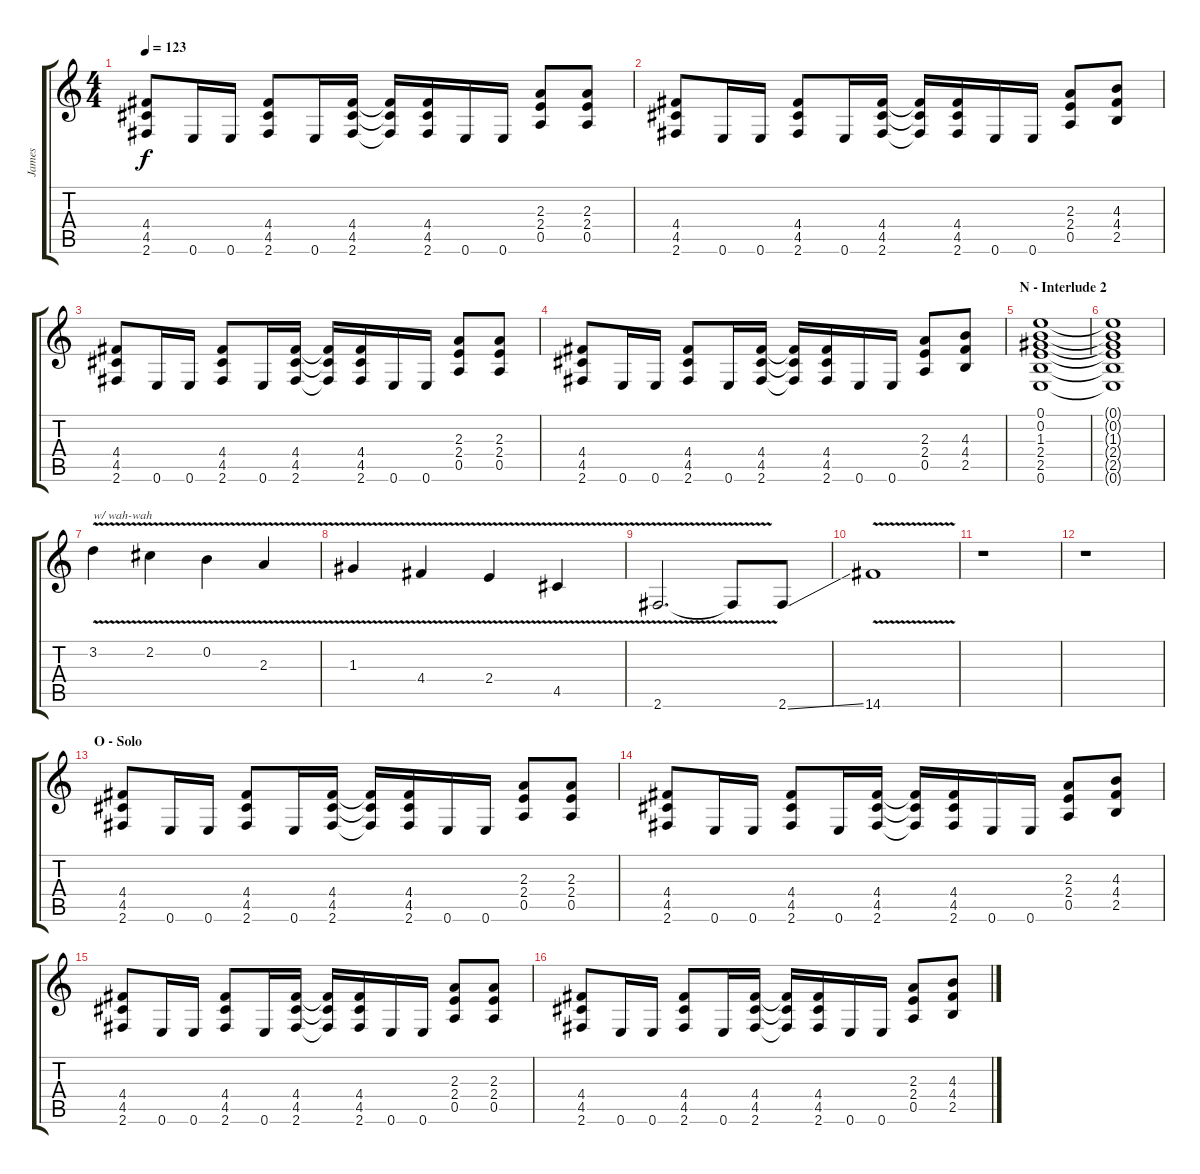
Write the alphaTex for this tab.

\track ("James" "James") {instrument overdrivenguitar}
\staff {score tabs}
\tuning (E4 B3 G3 D3 A2 E2) {hide}
\ts (4 4)
\tempo 123
\clef g2
\ks c
(4.4 4.5 2.6).8{dy f} 0.6.16 0.6.16 (4.4 4.5 2.6).8 0.6.16 (4.4 4.5 2.6).16 (4.4{t} 4.5{t} 2.6{t}).16 (4.4 4.5 2.6).16 0.6.16 0.6.16 (2.3 2.4 0.5).8 (2.3 2.4 0.5).8 |
(4.4 4.5 2.6).8 0.6.16 0.6.16 (4.4 4.5 2.6).8 0.6.16 (4.4 4.5 2.6).16 (4.4{t} 4.5{t} 2.6{t}).16 (4.4 4.5 2.6).16 0.6.16 0.6.16 (2.3 2.4 0.5).8 (4.3 4.4 2.5).8 |
(4.4 4.5 2.6).8 0.6.16 0.6.16 (4.4 4.5 2.6).8 0.6.16 (4.4 4.5 2.6).16 (4.4{t} 4.5{t} 2.6{t}).16 (4.4 4.5 2.6).16 0.6.16 0.6.16 (2.3 2.4 0.5).8 (2.3 2.4 0.5).8 |
(4.4 4.5 2.6).8 0.6.16 0.6.16 (4.4 4.5 2.6).8 0.6.16 (4.4 4.5 2.6).16 (4.4{t} 4.5{t} 2.6{t}).16 (4.4 4.5 2.6).16 0.6.16 0.6.16 (2.3 2.4 0.5).8 (4.3 4.4 2.5).8 |
\section ("" "N - Interlude 2")
(0.1 0.2 1.3 2.4 2.5 0.6).1 |
(0.1{t} 0.2{t} 1.3{t} 2.4{t} 2.5{t} 0.6{t}).1 |
3.2{v}.4{txt "w/ wah-wah"} 2.2{v}.4 0.2{v}.4 2.3{v}.4 |
1.3{v}.4 4.4{v}.4 2.4{v}.4 4.5{v}.4 |
2.6{v}.2{d} 2.6{t}.8 2.6{ss}.8 |
14.6{v}.1 |
r.1 |
r.1 |
\section ("" "O - Solo")
(4.4 4.5 2.6).8 0.6.16 0.6.16 (4.4 4.5 2.6).8 0.6.16 (4.4 4.5 2.6).16 (4.4{t} 4.5{t} 2.6{t}).16 (4.4 4.5 2.6).16 0.6.16 0.6.16 (2.3 2.4 0.5).8 (2.3 2.4 0.5).8 |
(4.4 4.5 2.6).8 0.6.16 0.6.16 (4.4 4.5 2.6).8 0.6.16 (4.4 4.5 2.6).16 (4.4{t} 4.5{t} 2.6{t}).16 (4.4 4.5 2.6).16 0.6.16 0.6.16 (2.3 2.4 0.5).8 (4.3 4.4 2.5).8 |
(4.4 4.5 2.6).8 0.6.16 0.6.16 (4.4 4.5 2.6).8 0.6.16 (4.4 4.5 2.6).16 (4.4{t} 4.5{t} 2.6{t}).16 (4.4 4.5 2.6).16 0.6.16 0.6.16 (2.3 2.4 0.5).8 (2.3 2.4 0.5).8 |
(4.4 4.5 2.6).8 0.6.16 0.6.16 (4.4 4.5 2.6).8 0.6.16 (4.4 4.5 2.6).16 (4.4{t} 4.5{t} 2.6{t}).16 (4.4 4.5 2.6).16 0.6.16 0.6.16 (2.3 2.4 0.5).8 (4.3 4.4 2.5).8
